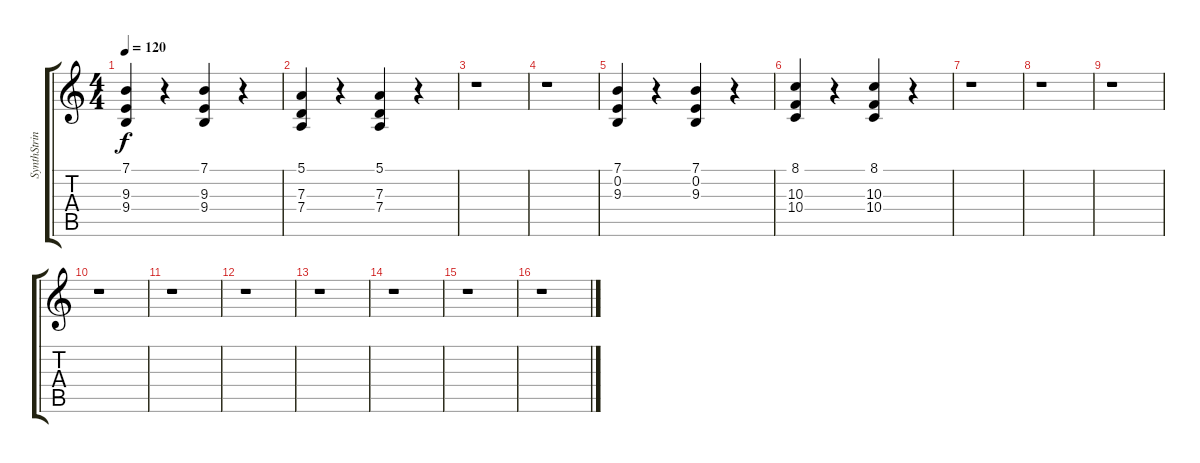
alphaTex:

\track ("SynthString" "SynthStrin") {instrument synthstrings1}
\staff {score tabs}
\tuning (E4 B3 G3 D3 A2 E2) {hide}
\ts (4 4)
\tempo 120
\clef g2
\ks c
(7.1 9.3 9.4).4{dy f} r.4 (7.1 9.3 9.4).4 r.4 |
(5.1 7.3 7.4).4 r.4 (5.1 7.3 7.4).4 r.4 |
r.1 |
r.1 |
(7.1 0.2 9.3).4 r.4 (7.1 0.2 9.3).4 r.4 |
(8.1 10.3 10.4).4 r.4 (8.1 10.3 10.4).4 r.4 |
r.1 |
r.1 |
r.1 |
r.1 |
r.1 |
r.1 |
r.1 |
r.1 |
r.1 |
r.1
